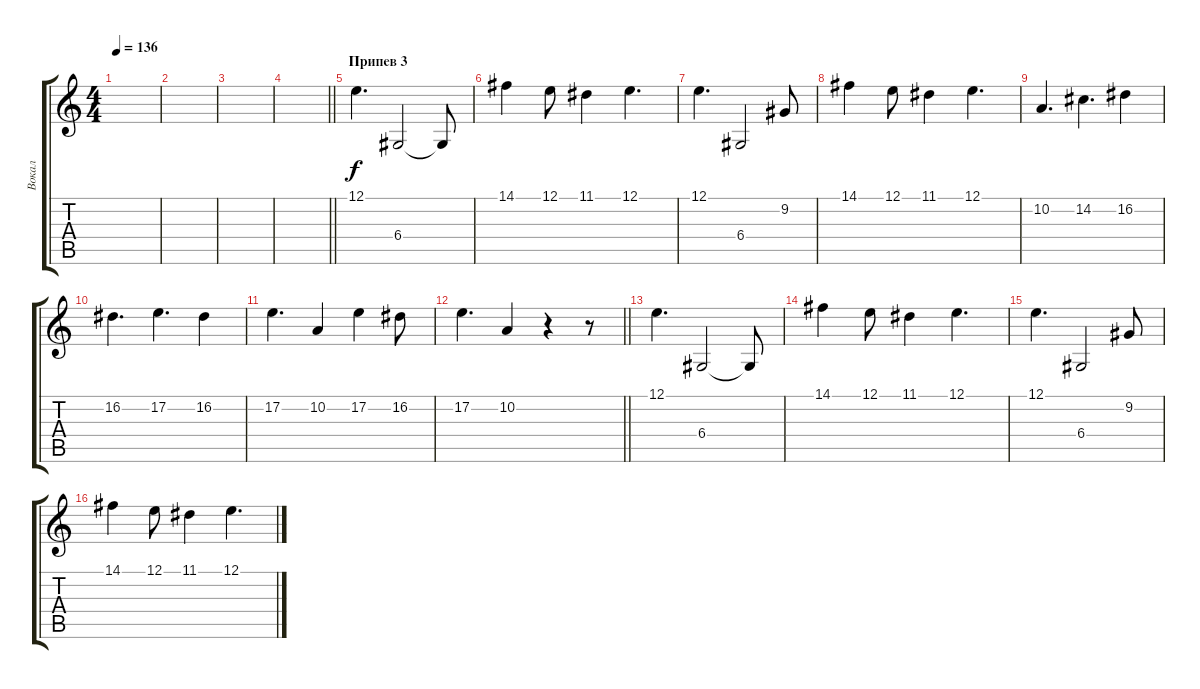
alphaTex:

\track ("Вокал" "Вокал") {instrument flute}
\staff {score tabs}
\tuning (E4 B3 G3 D3 A2 E2) {hide}
\ts (4 4)
\tempo 136
\clef g2
\ks c
|
|
|
\barLineRight lightlight
|
\section ("" "Припев 3")
12.1.4{d} 6.4.2 6.4{t}.8 |
14.1.4 12.1.8 11.1.4 12.1.4{d} |
12.1.4{d} 6.4.2 9.2.8 |
14.1.4 12.1.8 11.1.4 12.1.4{d} |
10.2.4{d} 14.2.4{d} 16.2.4 |
16.2.4{d} 17.2.4{d} 16.2.4 |
17.2.4{d} 10.2.4 17.2.4 16.2.8 |
\barLineRight lightlight
17.2.4{d} 10.2.4 r.4 r.8 |
12.1.4{d} 6.4.2 6.4{t}.8 |
14.1.4 12.1.8 11.1.4 12.1.4{d} |
12.1.4{d} 6.4.2 9.2.8 |
14.1.4 12.1.8 11.1.4 12.1.4{d}
